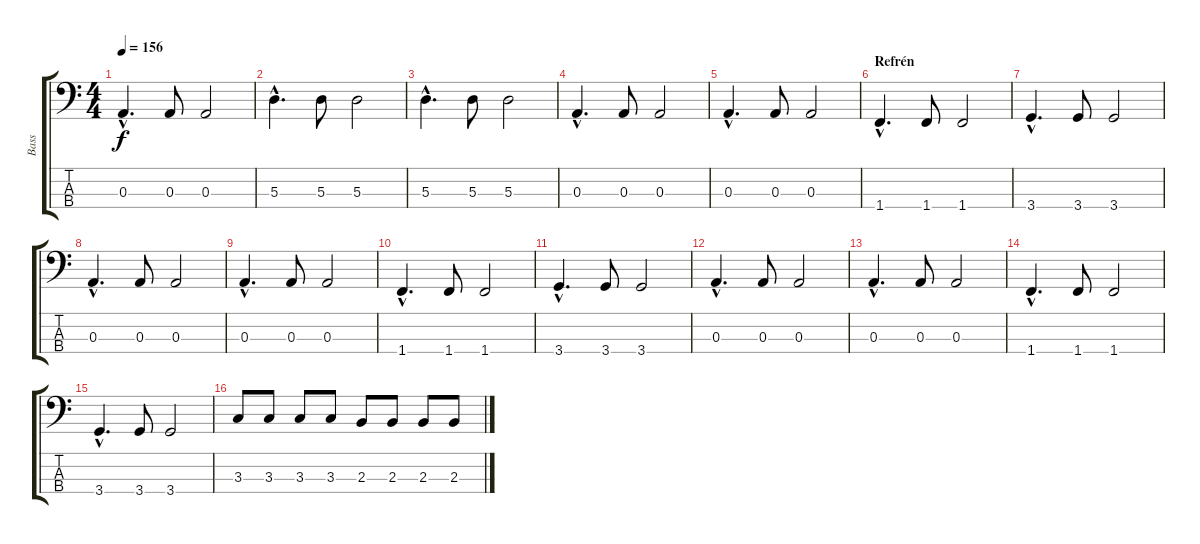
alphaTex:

\track ("Bass" "Bass") {instrument electricbassfinger}
\staff {score tabs}
\tuning (G2 D2 A1 E1) {hide}
\ts (4 4)
\tempo 156
\clef f4
\ks c
0.3{hac}.4{d dy f} 0.3.8 0.3.2 |
5.3{hac}.4{d} 5.3.8 5.3.2 |
5.3{hac}.4{d} 5.3.8 5.3.2 |
0.3{hac}.4{d} 0.3.8 0.3.2 |
0.3{hac}.4{d} 0.3.8 0.3.2 |
\section ("" "Refrén")
1.4{hac}.4{d} 1.4.8 1.4.2 |
3.4{hac}.4{d} 3.4.8 3.4.2 |
0.3{hac}.4{d} 0.3.8 0.3.2 |
0.3{hac}.4{d} 0.3.8 0.3.2 |
1.4{hac}.4{d} 1.4.8 1.4.2 |
3.4{hac}.4{d} 3.4.8 3.4.2 |
0.3{hac}.4{d} 0.3.8 0.3.2 |
0.3{hac}.4{d} 0.3.8 0.3.2 |
1.4{hac}.4{d} 1.4.8 1.4.2 |
3.4{hac}.4{d} 3.4.8 3.4.2 |
3.3.8 3.3.8 3.3.8 3.3.8 2.3.8 2.3.8 2.3.8 2.3.8
